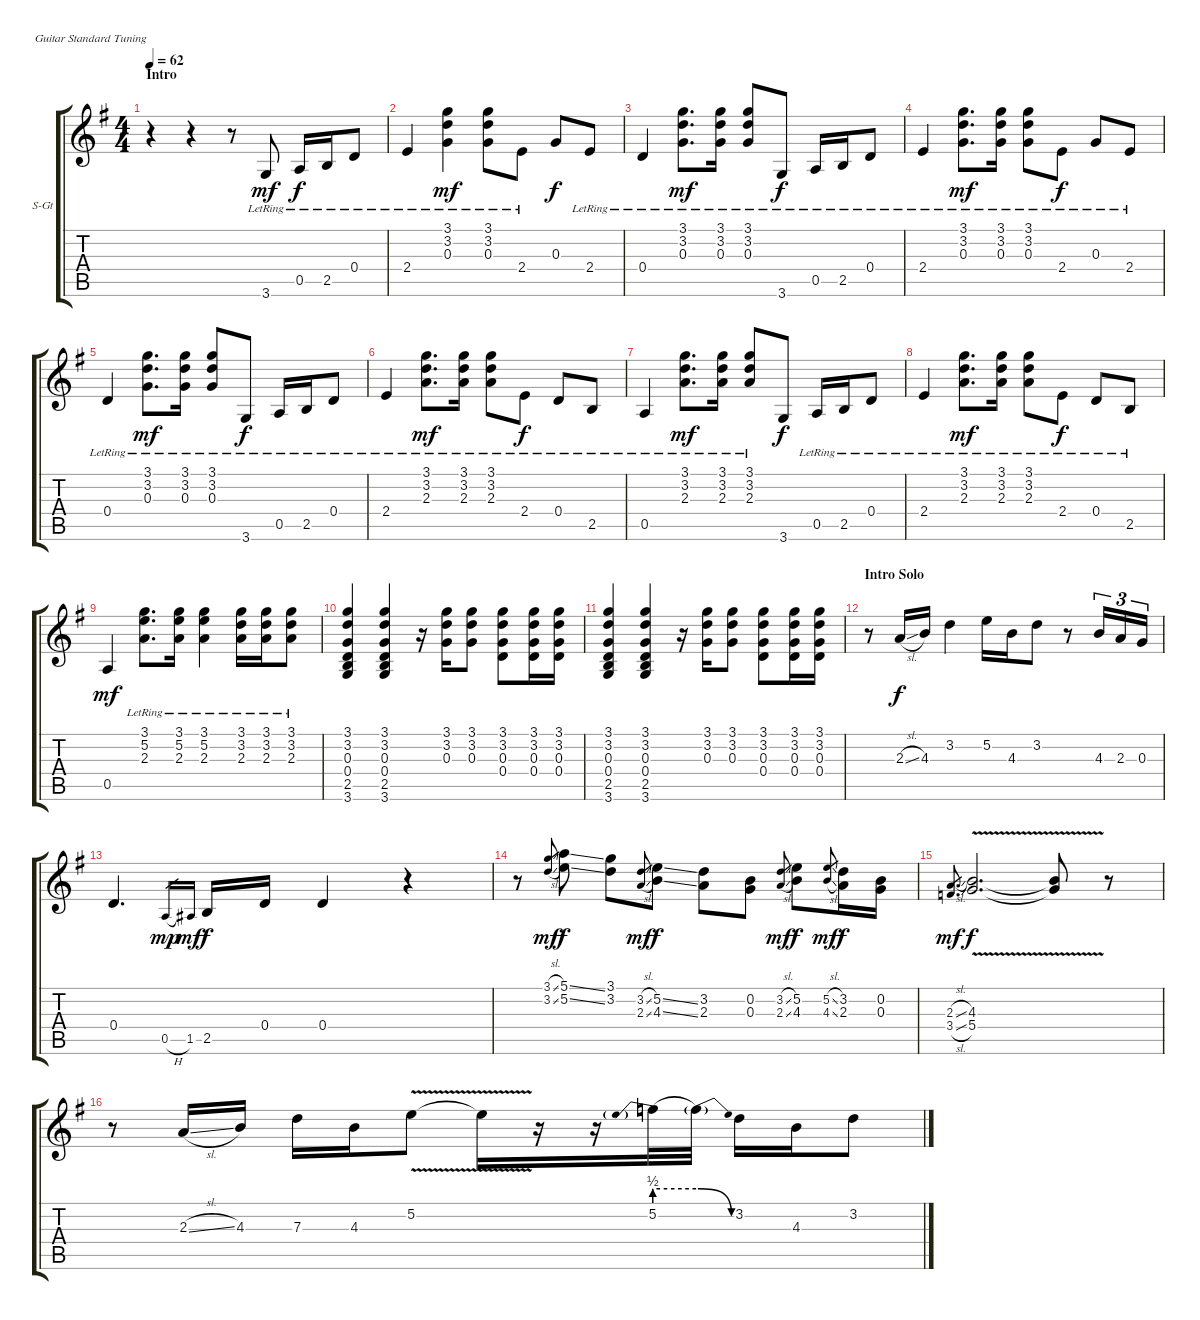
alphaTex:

\defaultSystemsLayout 4
\bracketExtendMode groupsimilarinstruments
\firstSystemTrackNameOrientation horizontal
\otherSystemsTrackNameOrientation horizontal
\track ("Lead" "S-Gt") {instrument acousticguitarsteel}
\staff {score tabs}
\tuning (E4 B3 G3 D3 A2 E2)
\ts (4 4)
\section ("" "Intro")
\tempo 62
\clef g2
\ks g
r.4{dy mf instrument acousticguitarsteel} r.4 r.8 3.6{lr}.8 0.5{lr}.16{dy f} 2.5{lr}.16 0.4{lr}.8 |
2.4{lr}.4 (0.3{lr} 3.2{lr} 3.1).4{dy mf} (0.3{lr} 3.2{lr} 3.1).8 2.4{lr}.8 0.3.8{dy f} 2.4{lr}.8 |
0.4{lr}.4 (0.3{lr} 3.2{lr} 3.1{lr}).8{d dy mf} (0.3{lr} 3.2{lr} 3.1{lr}).16 (0.3{lr} 3.2{lr} 3.1{lr}).8 3.6{lr}.8{dy f} 0.5{lr}.16 2.5{lr}.16 0.4{lr}.8 |
2.4{lr}.4 (0.3{lr} 3.2{lr} 3.1{lr}).8{d dy mf} (0.3{lr} 3.2{lr} 3.1{lr}).16 (0.3{lr} 3.2{lr} 3.1{lr}).8 2.4{lr}.8{dy f} 0.3{lr}.8 2.4{lr}.8 |
0.4{lr}.4 (0.3{lr} 3.2{lr} 3.1{lr}).8{d dy mf} (0.3{lr} 3.2{lr} 3.1{lr}).16 (0.3{lr} 3.2{lr} 3.1{lr}).8 3.6{lr}.8{dy f} 0.5{lr}.16 2.5{lr}.16 0.4{lr}.8 |
2.4{lr}.4 (2.3{lr} 3.2{lr} 3.1{lr}).8{d dy mf} (2.3{lr} 3.2{lr} 3.1{lr}).16 (2.3{lr} 3.2{lr} 3.1{lr}).8 2.4{lr}.8{dy f} 0.4{lr}.8 2.5{lr}.8 |
0.5{lr}.4 (2.3{lr} 3.2{lr} 3.1{lr}).8{d dy mf} (2.3{lr} 3.2{lr} 3.1{lr}).16 (2.3{lr} 3.2{lr} 3.1{lr}).8 3.6.8{dy f} 0.5{lr}.16 2.5{lr}.16 0.4{lr}.8 |
2.4{lr}.4 (2.3{lr} 3.2{lr} 3.1{lr}).8{d dy mf} (2.3{lr} 3.2{lr} 3.1{lr}).16 (2.3{lr} 3.2{lr} 3.1{lr}).8 2.4{lr}.8{dy f} 0.4{lr}.8 2.5{lr}.8 |
0.5.4{dy mf} (5.2{lr} 3.1 2.3).8{d} (5.2{lr} 3.1 2.3).16 (5.2{lr} 3.1 2.3).4 (2.3{lr} 3.2{lr} 3.1{lr}).16 (2.3{lr} 3.2{lr} 3.1{lr}).16 (2.3{lr} 3.2{lr} 3.1{lr}).8 |
(3.6 2.5 0.4 0.3 3.2 3.1).4 (3.6 2.5 0.4 0.3 3.2 3.1).4 r.16 (0.3 3.2 3.1).16 (0.3 3.2 3.1).8 (0.3 3.2 3.1 0.4).8 (0.3 3.2 3.1 0.4).16 (0.3 3.2 3.1 0.4).16 |
(3.6 2.5 0.4 0.3 3.2 3.1).4 (3.6 2.5 0.4 0.3 3.2 3.1).4 r.16 (0.3 3.2 3.1).16 (0.3 3.2 3.1).8 (0.3 3.2 3.1 0.4).8 (0.3 3.2 3.1 0.4).16 (0.3 3.2 3.1 0.4).16 |
\section ("" "Intro Solo")
r.8 2.3{sl}.16{dy f} 4.3.16 3.2.4 5.2.16 4.3.16 3.2.8 r.8 4.3.16{tu (3 2)} 2.3.16{tu (3 2)} 0.3.16{tu (3 2)} |
0.4.4{d} 0.5{h}.16{gr dy mp} 1.5.16{gr dy mf} 2.5.16{dy f} 0.4.16 0.4.4 r.4 |
r.8 (3.1{sl} 3.2{sl}).8{gr dy mf} (5.1{ss} 5.2{ss}).8{dy f} (3.1 3.2).8 (3.2{sl} 2.3{sl}).8{gr dy mf} (5.2{ss} 4.3{ss}).8{dy f} (3.2 2.3).8 (0.3 0.2).8 (3.2{sl} 2.3{sl}).8{gr dy mf} (5.2 4.3).8{dy f} (5.2{sl} 4.3{sl}).8{gr dy mf} (3.2 2.3).16{dy f} (0.3 0.2).16 |
(3.4{sl} 2.3{sl}).8{d gr dy mf} (4.3{v} 5.4{v}).2{d dy f} (4.3{v t} 5.4{v t}).8 r.8 |
r.8 2.3{sl}.16 4.3.16 7.3.16 4.3.16 5.2{v}.8 5.2{v t}.16 r.16 r.16 5.2{be (prebend 0 2 60 2)}.32 5.2{be (release 0 2 60 0) t}.32 3.2.16 4.3.16 3.2.8
